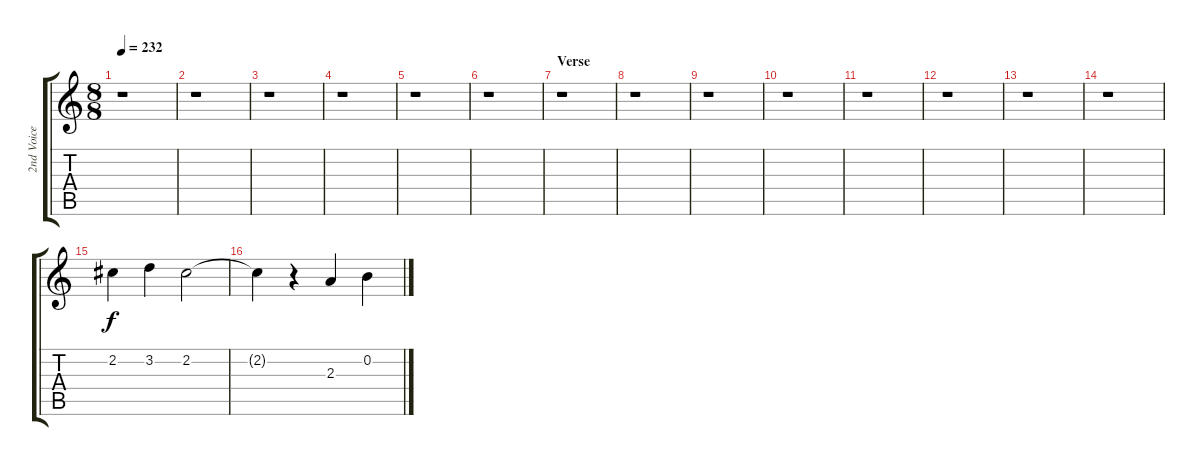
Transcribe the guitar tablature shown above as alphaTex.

\track ("2nd Voice (Tom)" "2nd Voice ") {instrument electricguitarjazz}
\staff {score tabs}
\tuning (E4 B3 G3 D3 A2 E2) {hide}
\ts (8 8)
\tempo 232
\clef g2
\ks c
r.1{dy f} |
r.1 |
r.1 |
r.1 |
r.1 |
r.1 |
\section ("" "Verse")
r.1 |
r.1 |
r.1 |
r.1 |
r.1 |
r.1 |
r.1 |
r.1 |
2.2.4 3.2.4 2.2.2 |
2.2{t}.4 r.4 2.3.4 0.2.4
